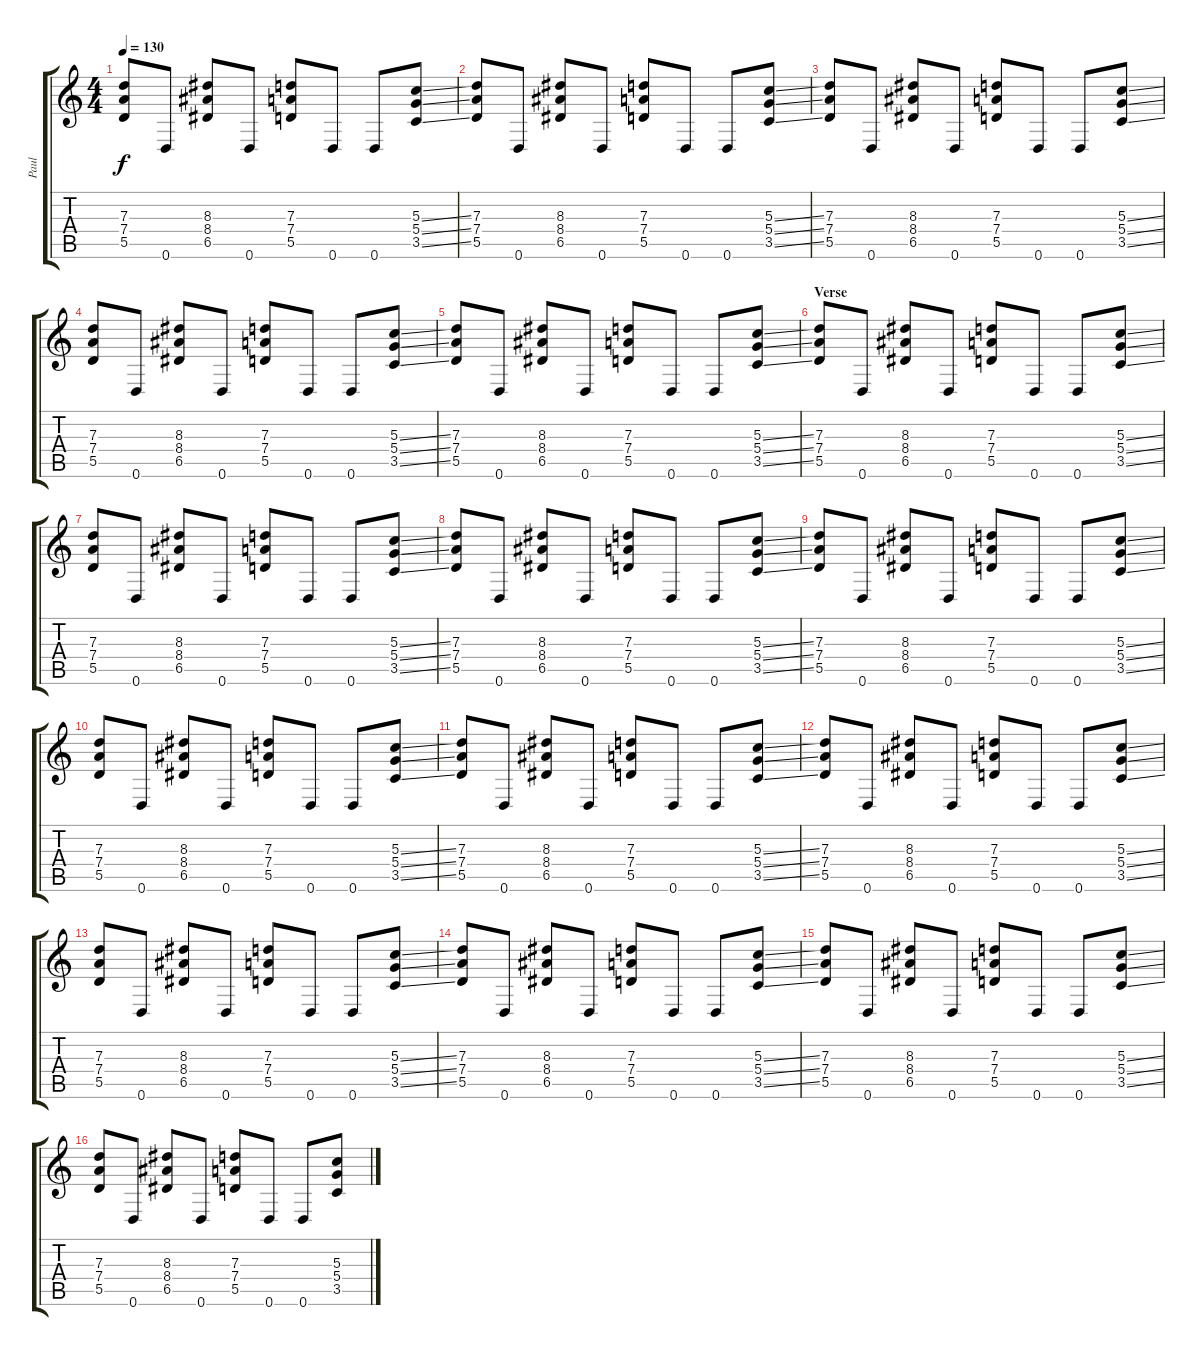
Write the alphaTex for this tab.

\track ("Paul" "Paul") {instrument distortionguitar}
\staff {score tabs}
\tuning (E4 B3 G3 D3 A2 D2) {hide}
\ts (4 4)
\tempo 130
\clef g2
\ks c
(7.3 7.4 5.5).8{dy f} 0.6.8 (8.3 8.4 6.5).8 0.6.8 (7.3 7.4 5.5).8 0.6.8 0.6.8 (5.3{ss} 5.4{ss} 3.5{ss}).8 |
(7.3 7.4 5.5).8 0.6.8 (8.3 8.4 6.5).8 0.6.8 (7.3 7.4 5.5).8 0.6.8 0.6.8 (5.3{ss} 5.4{ss} 3.5{ss}).8 |
(7.3 7.4 5.5).8 0.6.8 (8.3 8.4 6.5).8 0.6.8 (7.3 7.4 5.5).8 0.6.8 0.6.8 (5.3{ss} 5.4{ss} 3.5{ss}).8 |
(7.3 7.4 5.5).8 0.6.8 (8.3 8.4 6.5).8 0.6.8 (7.3 7.4 5.5).8 0.6.8 0.6.8 (5.3{ss} 5.4{ss} 3.5{ss}).8 |
(7.3 7.4 5.5).8 0.6.8 (8.3 8.4 6.5).8 0.6.8 (7.3 7.4 5.5).8 0.6.8 0.6.8 (5.3{ss} 5.4{ss} 3.5{ss}).8 |
\section ("" "Verse")
(7.3 7.4 5.5).8 0.6.8 (8.3 8.4 6.5).8 0.6.8 (7.3 7.4 5.5).8 0.6.8 0.6.8 (5.3{ss} 5.4{ss} 3.5{ss}).8 |
(7.3 7.4 5.5).8 0.6.8 (8.3 8.4 6.5).8 0.6.8 (7.3 7.4 5.5).8 0.6.8 0.6.8 (5.3{ss} 5.4{ss} 3.5{ss}).8 |
(7.3 7.4 5.5).8 0.6.8 (8.3 8.4 6.5).8 0.6.8 (7.3 7.4 5.5).8 0.6.8 0.6.8 (5.3{ss} 5.4{ss} 3.5{ss}).8 |
(7.3 7.4 5.5).8 0.6.8 (8.3 8.4 6.5).8 0.6.8 (7.3 7.4 5.5).8 0.6.8 0.6.8 (5.3{ss} 5.4{ss} 3.5{ss}).8 |
(7.3 7.4 5.5).8 0.6.8 (8.3 8.4 6.5).8 0.6.8 (7.3 7.4 5.5).8 0.6.8 0.6.8 (5.3{ss} 5.4{ss} 3.5{ss}).8 |
(7.3 7.4 5.5).8 0.6.8 (8.3 8.4 6.5).8 0.6.8 (7.3 7.4 5.5).8 0.6.8 0.6.8 (5.3{ss} 5.4{ss} 3.5{ss}).8 |
(7.3 7.4 5.5).8 0.6.8 (8.3 8.4 6.5).8 0.6.8 (7.3 7.4 5.5).8 0.6.8 0.6.8 (5.3{ss} 5.4{ss} 3.5{ss}).8 |
(7.3 7.4 5.5).8 0.6.8 (8.3 8.4 6.5).8 0.6.8 (7.3 7.4 5.5).8 0.6.8 0.6.8 (5.3{ss} 5.4{ss} 3.5{ss}).8 |
(7.3 7.4 5.5).8 0.6.8 (8.3 8.4 6.5).8 0.6.8 (7.3 7.4 5.5).8 0.6.8 0.6.8 (5.3{ss} 5.4{ss} 3.5{ss}).8 |
(7.3 7.4 5.5).8 0.6.8 (8.3 8.4 6.5).8 0.6.8 (7.3 7.4 5.5).8 0.6.8 0.6.8 (5.3{ss} 5.4{ss} 3.5{ss}).8 |
(7.3 7.4 5.5).8 0.6.8 (8.3 8.4 6.5).8 0.6.8 (7.3 7.4 5.5).8 0.6.8 0.6.8 (5.3{ss} 5.4{ss} 3.5{ss}).8
